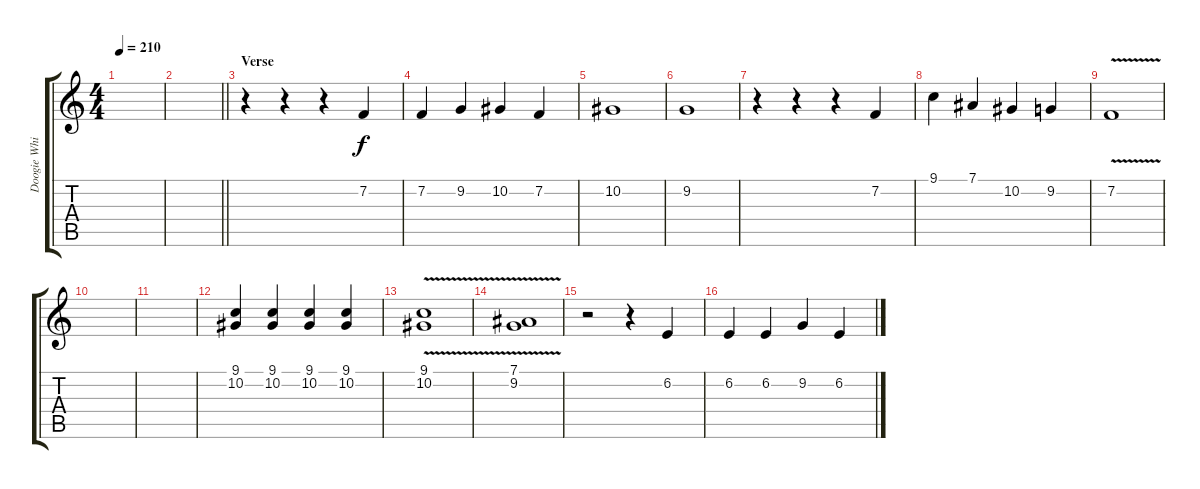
\track ("Doogie White" "Doogie Whi") {instrument lead2sawtooth}
\staff {score tabs}
\tuning (Eb4 Bb3 Gb3 Db3 Ab2 Eb2) {hide}
\ts (4 4)
\tempo 210
\clef g2
\ks c
|
\barLineRight lightlight
|
\section ("" "Verse")
r.4 r.4 r.4 7.2.4 |
7.2.4 9.2.4 10.2.4 7.2.4 |
10.2.1 |
9.2.1 |
r.4 r.4 r.4 7.2.4 |
9.1.4 7.1.4 10.2.4 9.2.4 |
7.2{v}.1 |
|
|
(9.1 10.2).4 (9.1 10.2).4 (9.1 10.2).4 (9.1 10.2).4 |
(9.1{v} 10.2).1 |
(7.1{v} 9.2).1 |
r.2 r.4 6.2.4 |
6.2.4 6.2.4 9.2.4 6.2.4
